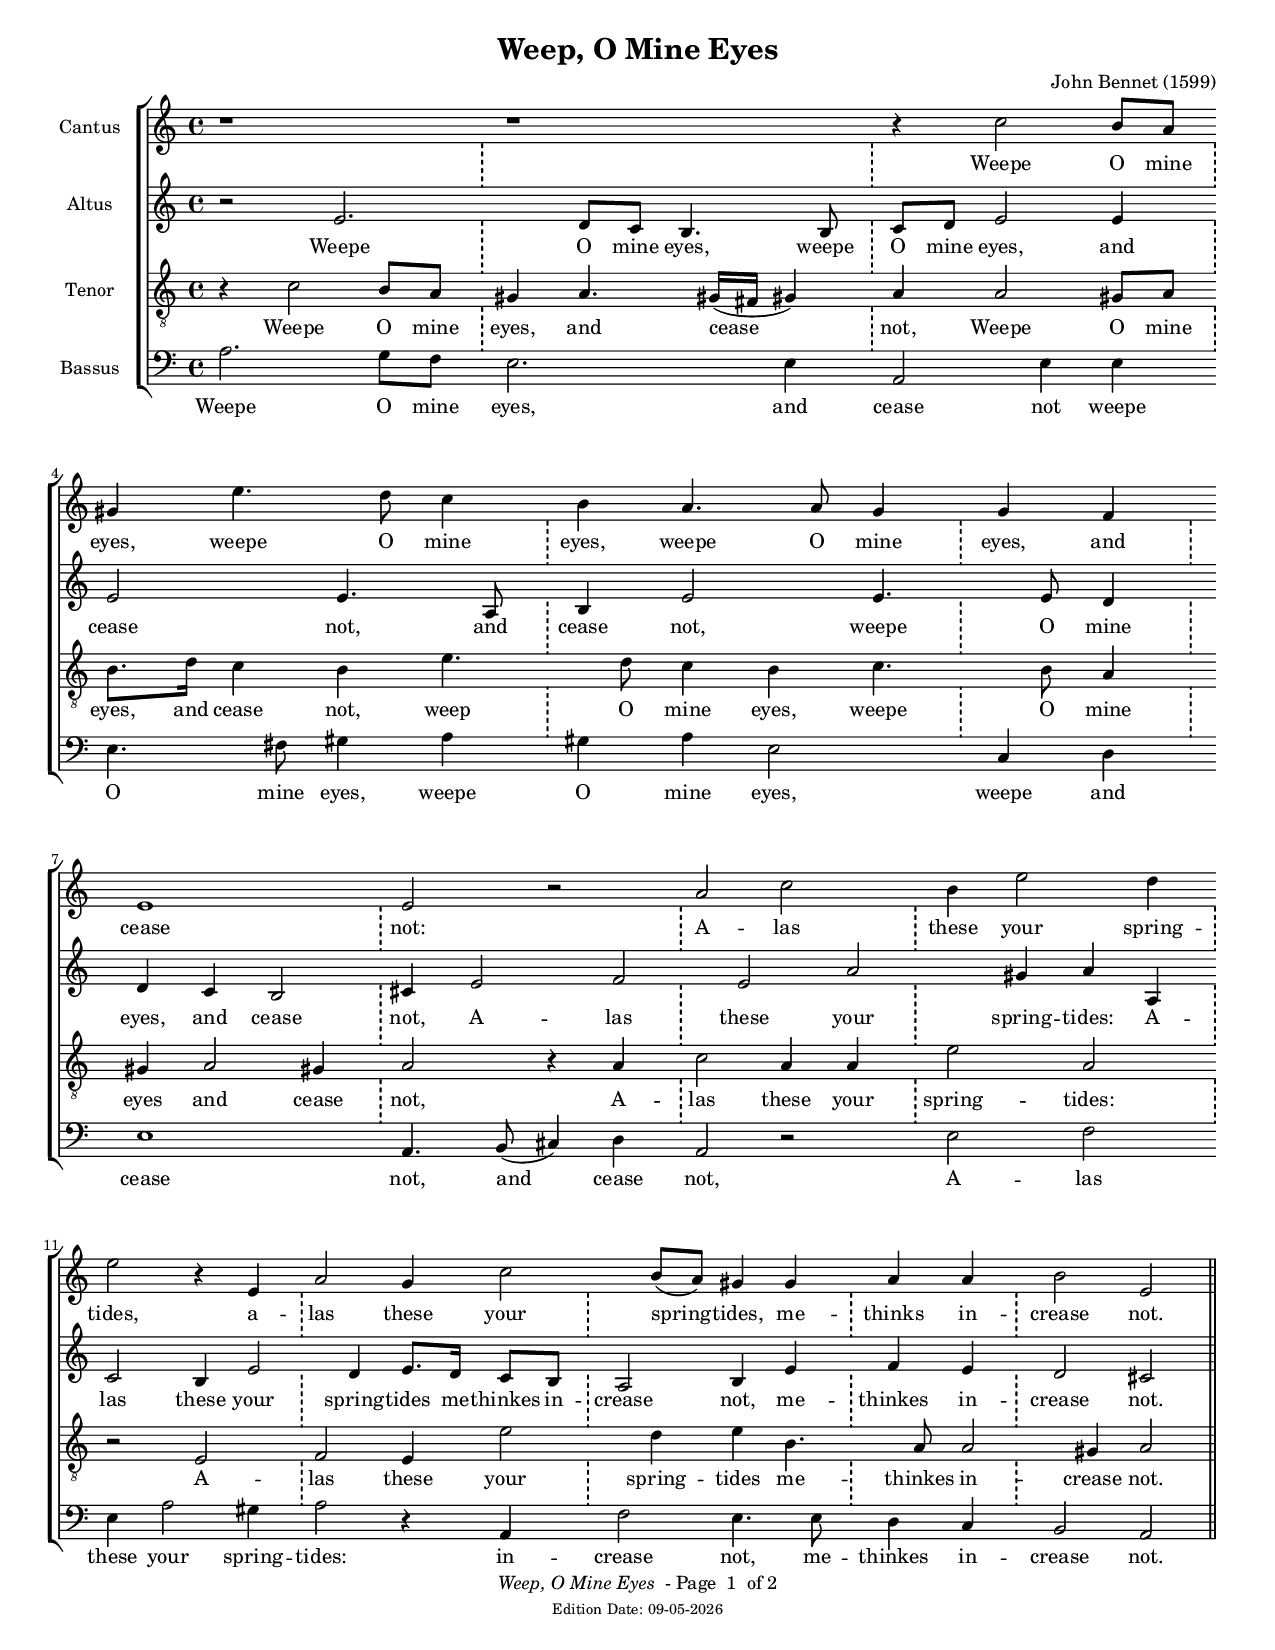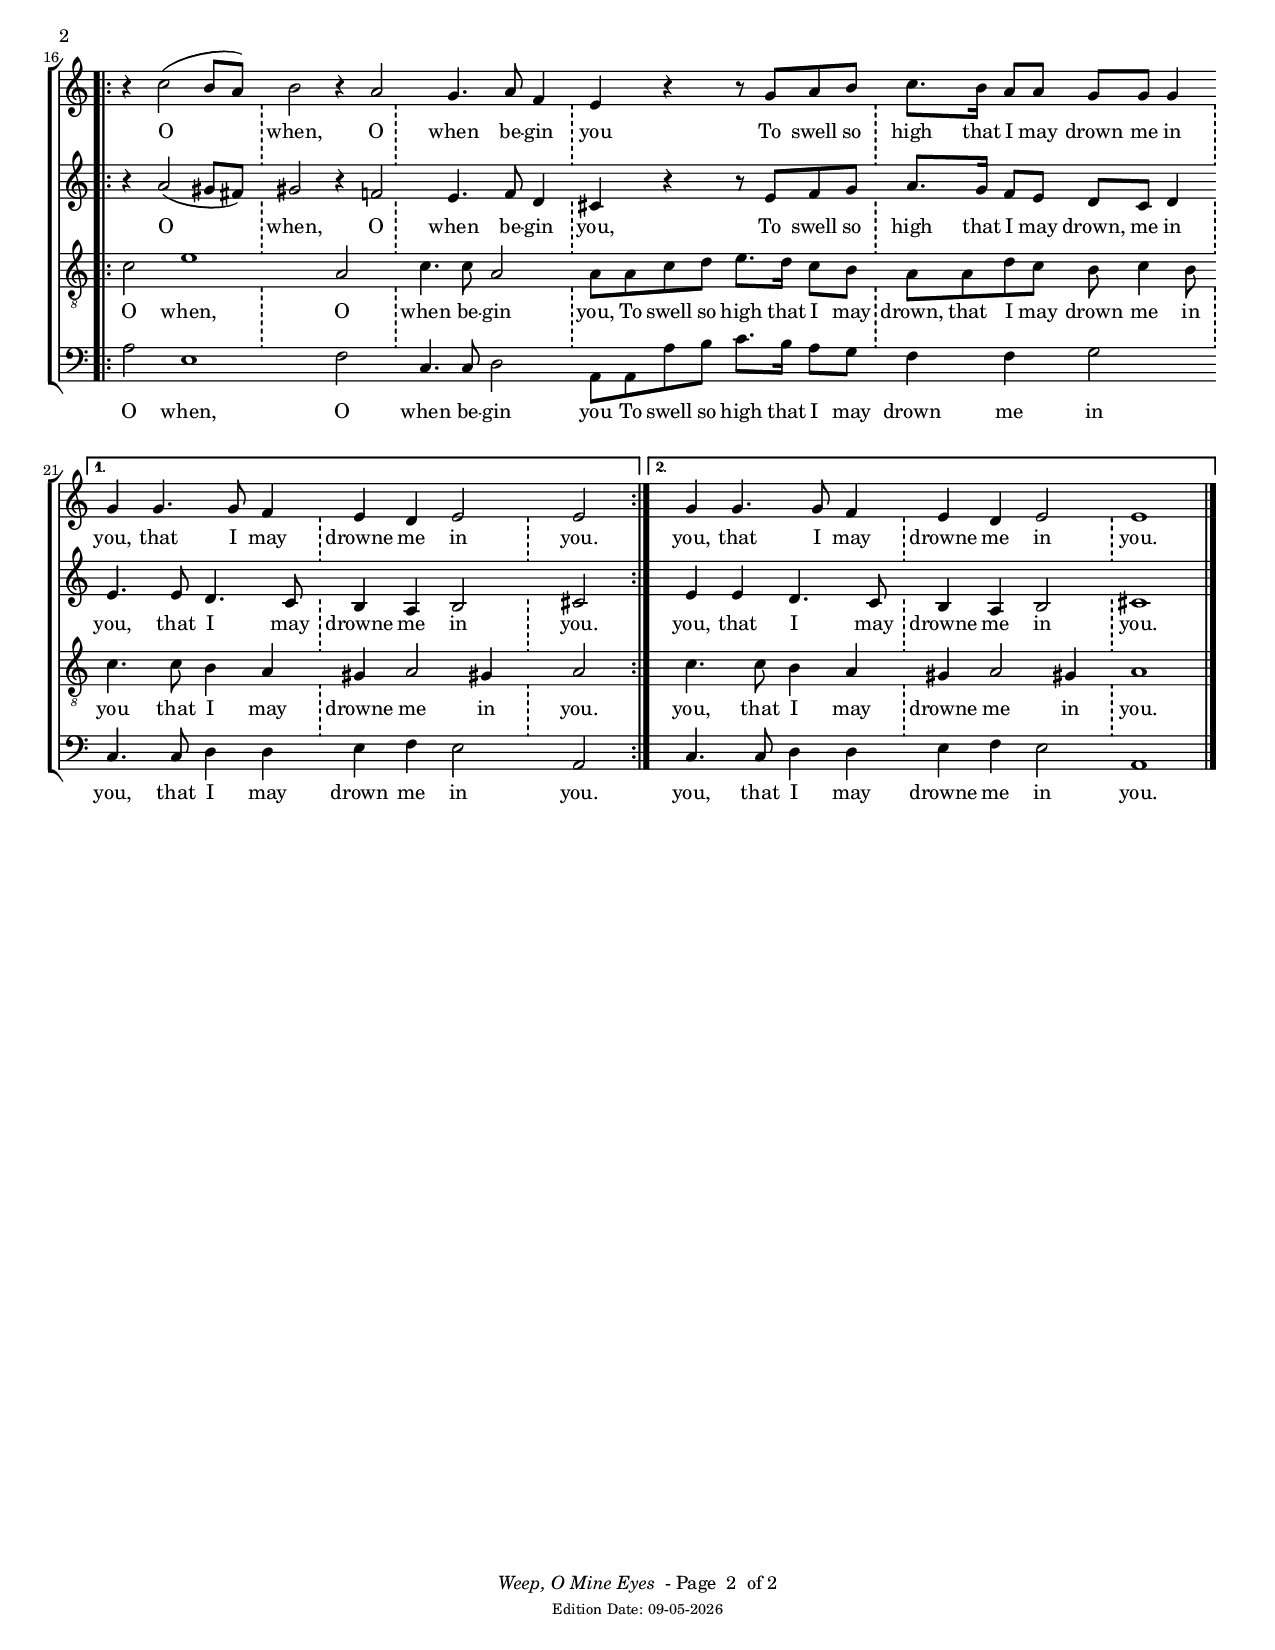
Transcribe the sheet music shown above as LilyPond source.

%{
Weep, O Mine Eyes
===================
http://gateway.proquest.com.proxy.lib.umich.edu/openurl?ctx_ver=Z39.88-2003&res_id=xri:eebo&rft_id=xri:eebo:image:4778:9
%}
date = #(strftime "%m-%d-%Y" (localtime (current-time)))

\paper {
  #(set-paper-size "letter")
  oddFooterMarkup = \markup {
  \column{
    \fill-line { \line {
      \italic \fromproperty #'header:title
      " - Page "
      \fromproperty #'page:page-number-string
      " of 2"
    } }
	\fill-line { \tiny { \line{ Edition Date: \date } } } }
  }
  evenFooterMarkup = \oddFooterMarkup
}
\include "english.ly"
#(set-global-staff-size 16)

\header{
  title = "Weep, O Mine Eyes"
  composer = "John Bennet (1599)"
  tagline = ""
}

global= {
  \set Score.skipBars = ##t
  \key a \minor
  \set Timing.defaultBarType = "dashed"
  \time 4/4
  \skip 1*5
  \once \override Staff.TimeSignature #'transparent = ##t 
  \time 2/4
  \skip 2*1
  \once \override Staff.TimeSignature #'transparent = ##t 
  \time 4/4
  \skip 1*7
  \once \override Staff.TimeSignature #'transparent = ##t 
  \time 2/4
  \skip 2*1
  \once \override Staff.TimeSignature #'transparent = ##t 
  \time 4/4
  \skip 1*1
  \once \override Staff.BarLine #'transparent = ##f
  \bar "||:"
  \skip 1*7
  \once \override Staff.TimeSignature #'transparent = ##t 
  \time 2/4
  \skip 2*1
  \once \override Staff.BarLine #'transparent = ##f
  \bar ":|"
  \once \override Staff.TimeSignature #'transparent = ##t 
  \time 4/4
  \skip 1*3
  \once \override Staff.BarLine #'transparent = ##f
  \bar "|."

  
}

cantusMusic =   \relative c'' { 
r1 |  r1 | r4  c2 b8 a | gs4 e'4. d8 c4 | b4 a4. a8 g4 | 
g4 f4 | e1 | e2 r2 | a2 c2 | b4 e2 d4 | e2 r4 e,4 | a2 g4 c2 b8( a8) gs4 gs4 | 
a4 a | b2 e, |  

\repeat volta 2 { r4 c'2( b8 a8) | b2 r4 a2 g4. a8 f4 | e4 r4 r8 g8 a b | c8. b16 a8 a8 g8 g8 g4 } 

\alternative{ { g4 g4. g8 f4 | e4 d e2 | e2 } { g4 g4. g8 f4 | e4 d e2 | e1 } }
}

altusMusic = \relative c' {
r2 e2. d8 c8 b4. b8 | c8 d8 e2 e4 | e2 e4. a,8 | b4 e2 e4.
 e8 d4 | d4 c4 b2 | cs4 e2 f2 e2 a2 gs4 a4 a,4 | c2 b4 e2 d4 e8. d16 c8 b | a2 b4 e4 | f4 e4 | d2 cs2

\repeat volta 2 { r4 a'2( gs8 fs) | gs2 r4 f!2 e4. f8 d4 | cs4 r4 r8 e8 f g | a8. g16 f8 e8 d8 c8 d4 }
\alternative{ { e4. e8 d4. c8 | b4 a4 b2 | cs2 } {e4 e4 d4. c8 | b4 a4 b2 | cs1} }
}

tenorMusic = \relative c' { 
r4 c2 b8 a8 | gs4 a4. gs!16( fs gs!4) | a4 a2 gs!8 a | b8. d16 c4 b4 e4. d8 c4 b4 c4.  b8 a4 | gs!4 a2 gs!4 | a2 r4 a4 | c2 a4 a4 | e'2 a,2 | r2 e2 | f2 e4 e'2 d4 e4 b4.  a8 a2 gs4 a2 | 

\repeat volta 2 { c2 e1 a,2 | c4. c8 a2 | a8 a c d e8. d16 c8 b8 | a8 a d c b c4 b8 } 
\alternative{ { c4. c8 b4 a4 | gs!4 a2 gs!4 | a2 } { c4. c8 b4 a4 | gs!4 a2 gs!4 | a1 } }

}

bassusMusic = \relative c' {
a2. g8 f | e2. e4 | a,2 e'4 e4 | e4. fs8 gs4 a4 | gs4 a4 e2 | c4 d | e1 | a,4. b8( cs4) d4 | a2 r2 | e'2 f2 | e4 a2 gs4 | a2 r4 a,4 | f'2 e4. e8 | d4 c4 | b2 a2 |

\repeat volta 2 { a'2 e1 f2 | c4. c8 d2 | a8 a a'8 b c8. b16 a8 g | f4 f4 g2 } 
\alternative{ { c,4. c8 d4 d4 | e4 f e2 | a,2 } { c4. c8 d4 d4 | e4 f e2 | a,1} 
}
}

cantusWords = \lyricmode { 
Weepe O mine eyes, weepe O mine eyes, weepe O mine eyes, and cease not: 
A -- las these your spring -- tides, 
a -- las these your spring -- tides, me -- thinks in -- crease not.
O when, O when be -- gin you 
To swell so high that I may drown me in you, that I may drowne me in you.
you, that I may drowne me in you.
}

altusWords = \lyricmode{
Weepe O mine eyes, weepe O mine eyes, and cease not, and cease not,
weepe O mine eyes, and cease not, A -- las these your spring -- tides:
A -- las these your spring -- tides me -- thinkes in -- crease not, me -- thinkes in -- crease not.
O when, O when be -- gin you, To swell so high that I may drown, me in you, that I may drowne me in you.
you, that I may drowne me in you.
}

tenorWords = \lyricmode{
Weepe O mine eyes, and cease not, Weepe O mine eyes, and cease not, weep O mine eyes, weepe O mine eyes and cease not, A -- las these your spring -- tides: A -- las these your spring -- tides me -- thinkes in -- crease not. O when, O when be -- gin you, To swell so high that I may drown, that I may drown me in you that I may drowne me in you.
you, that I may drowne me in you.
}

bassusWords = \lyricmode{
Weepe O mine eyes, 
and cease not
weepe O mine eyes, 
weepe O mine eyes, weepe and cease not,
and cease not,
A -- las these your spring -- tides: in -- crease not, me -- thinkes in -- crease not. 
O when, O when be -- gin you 
To swell so high that I may drown me in you, that I may drown me in you.
you, that I may drowne me in you.

}


\score {
  <<
    \context StaffGroup = choirStaff <<
      \context Staff = treble <<
	\set Staff.instrumentName = "Cantus"
	\context Voice = cantus { << \global \cantusMusic >> }
      >>
      \context Lyrics = cantusLyrics { s1 }

      \context Staff = altus <<
	\set Staff.instrumentName = "Altus"
	\context Voice = altus { << \global \altusMusic >> }
      >>
      \context Lyrics = altusLyrics { s1 }

      \context Staff = tenor <<
	\set Staff.instrumentName = "Tenor"
	\clef "G_8"
	\context Voice = tenor { << \global \tenorMusic >> }
      >>

      \context Lyrics = tenorLyrics { s1 }
      
      \context Staff = bass <<
	\set Staff.instrumentName = "Bassus"
	\clef bass
	\context Voice = bassus { << \global \bassusMusic >> }
      >>

      \context Lyrics = bassusLyrics { s1 }
    >>

    \lyricsto "cantus" \context Lyrics = cantusLyrics \cantusWords
    \lyricsto "altus" \context Lyrics = altusLyrics \altusWords
    \lyricsto "tenor" \context Lyrics = tenorLyrics \tenorWords
    \lyricsto "bassus" \context Lyrics = bassusLyrics \bassusWords

  >>

  \layout {
	  \context {
		  \Score
			  \override BarLine #'transparent = ##t
	  }
  }


    \midi {
	    \context {
		    \Score
			    tempoWholesPerMinute = #(ly:make-moment 80 4)
	    }
    }


}

\version "2.10.33"  % necessary for upgrading to future LilyPond versions.
